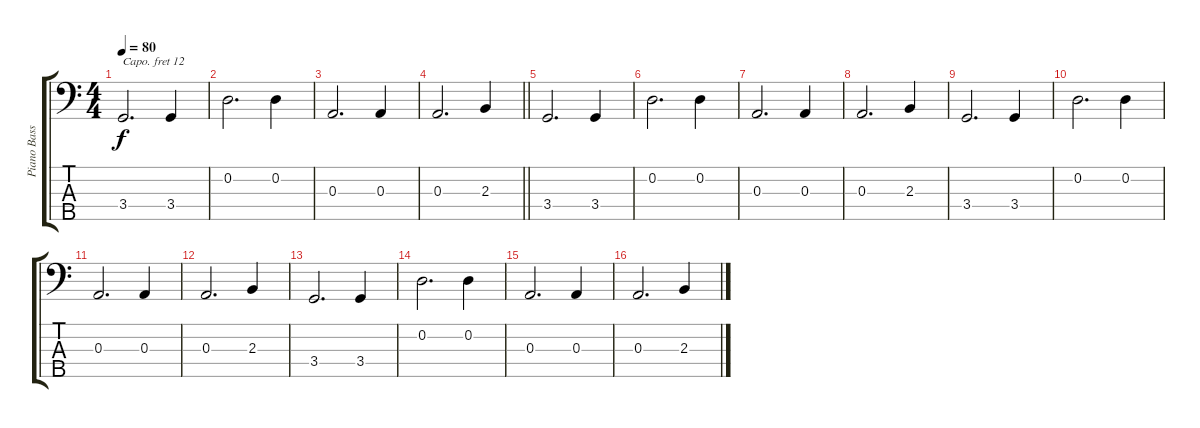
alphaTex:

\track ("Piano Bass" "Piano Bass") {instrument acousticgrandpiano}
\staff {score tabs}
\capo 12
\tuning (G2 D2 A1 E1 B0) {hide}
\ts (4 4)
\tempo 80
\clef f4
\ks c
3.4.2{d dy f} 3.4.4 |
0.2.2{d} 0.2.4 |
0.3.2{d} 0.3.4 |
\barLineRight lightlight
0.3.2{d} 2.3.4 |
3.4.2{d} 3.4.4 |
0.2.2{d} 0.2.4 |
0.3.2{d} 0.3.4 |
0.3.2{d} 2.3.4 |
3.4.2{d} 3.4.4 |
0.2.2{d} 0.2.4 |
0.3.2{d} 0.3.4 |
0.3.2{d} 2.3.4 |
3.4.2{d} 3.4.4 |
0.2.2{d} 0.2.4 |
0.3.2{d} 0.3.4 |
0.3.2{d} 2.3.4
